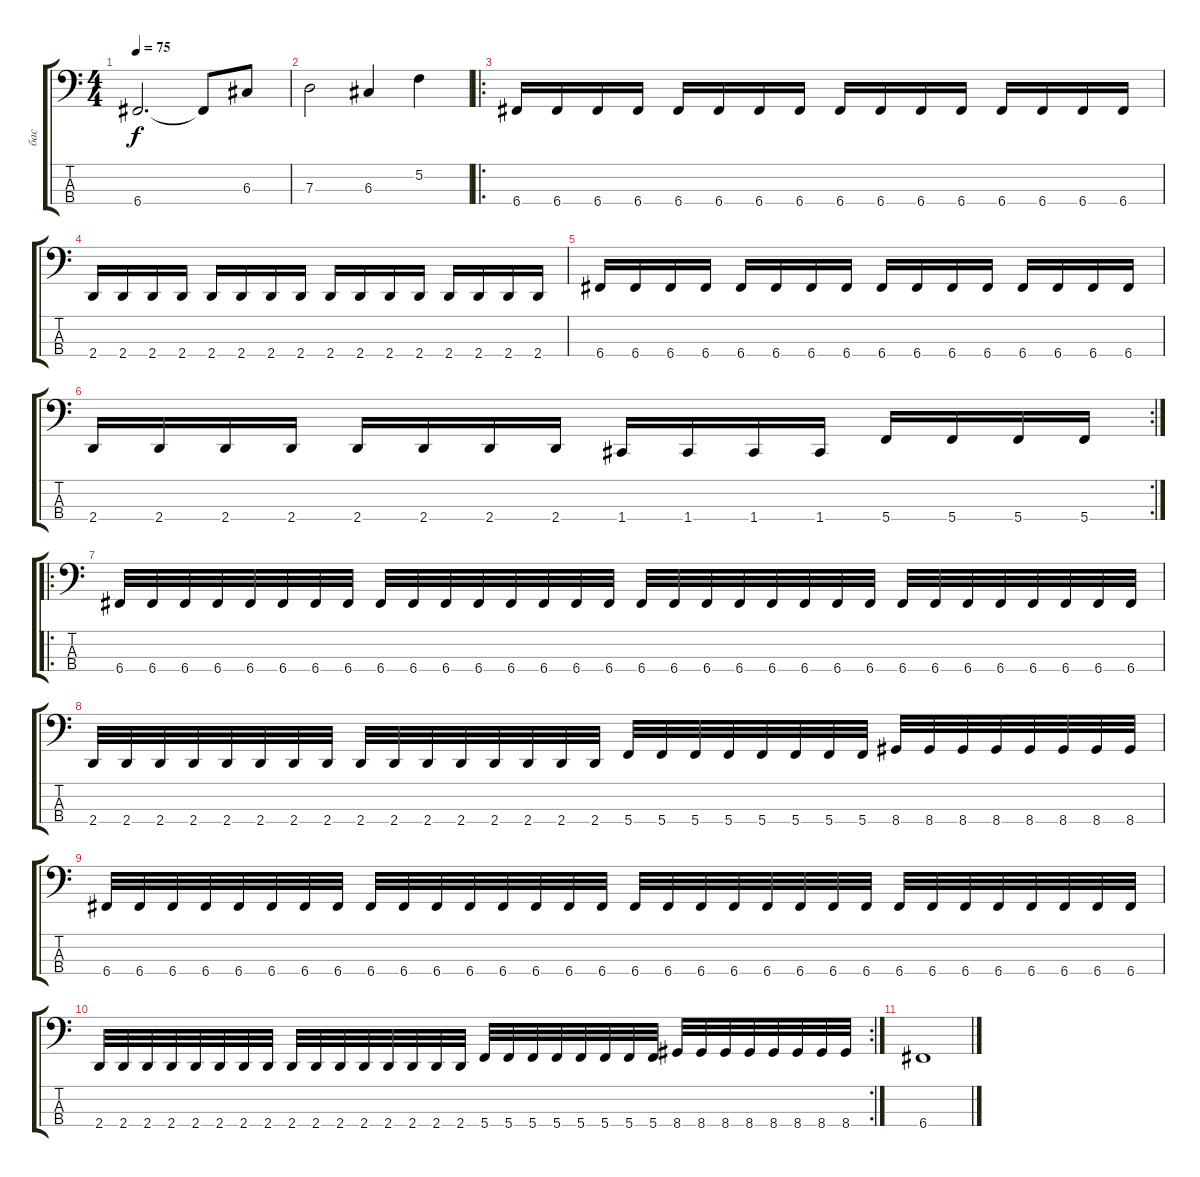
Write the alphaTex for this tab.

\track ("бас" "бас") {instrument electricbasspick}
\staff {score tabs}
\tuning (F2 C2 G1 C1) {hide}
\ts (4 4)
\tempo 75
\clef f4
\ks c
6.4.2{d dy f} 6.4{t}.8 6.3.8 |
7.3.2 6.3.4 5.2.4 |
\ro
6.4.16 6.4.16 6.4.16 6.4.16 6.4.16 6.4.16 6.4.16 6.4.16 6.4.16 6.4.16 6.4.16 6.4.16 6.4.16 6.4.16 6.4.16 6.4.16 |
2.4.16 2.4.16 2.4.16 2.4.16 2.4.16 2.4.16 2.4.16 2.4.16 2.4.16 2.4.16 2.4.16 2.4.16 2.4.16 2.4.16 2.4.16 2.4.16 |
6.4.16 6.4.16 6.4.16 6.4.16 6.4.16 6.4.16 6.4.16 6.4.16 6.4.16 6.4.16 6.4.16 6.4.16 6.4.16 6.4.16 6.4.16 6.4.16 |
\rc 2
2.4.16 2.4.16 2.4.16 2.4.16 2.4.16 2.4.16 2.4.16 2.4.16 1.4.16 1.4.16 1.4.16 1.4.16 5.4.16 5.4.16 5.4.16 5.4.16 |
\ro
6.4.32 6.4.32 6.4.32 6.4.32 6.4.32 6.4.32 6.4.32 6.4.32 6.4.32 6.4.32 6.4.32 6.4.32 6.4.32 6.4.32 6.4.32 6.4.32 6.4.32 6.4.32 6.4.32 6.4.32 6.4.32 6.4.32 6.4.32 6.4.32 6.4.32 6.4.32 6.4.32 6.4.32 6.4.32 6.4.32 6.4.32 6.4.32 |
2.4.32 2.4.32 2.4.32 2.4.32 2.4.32 2.4.32 2.4.32 2.4.32 2.4.32 2.4.32 2.4.32 2.4.32 2.4.32 2.4.32 2.4.32 2.4.32 5.4.32 5.4.32 5.4.32 5.4.32 5.4.32 5.4.32 5.4.32 5.4.32 8.4.32 8.4.32 8.4.32 8.4.32 8.4.32 8.4.32 8.4.32 8.4.32 |
6.4.32 6.4.32 6.4.32 6.4.32 6.4.32 6.4.32 6.4.32 6.4.32 6.4.32 6.4.32 6.4.32 6.4.32 6.4.32 6.4.32 6.4.32 6.4.32 6.4.32 6.4.32 6.4.32 6.4.32 6.4.32 6.4.32 6.4.32 6.4.32 6.4.32 6.4.32 6.4.32 6.4.32 6.4.32 6.4.32 6.4.32 6.4.32 |
\rc 2
2.4.32 2.4.32 2.4.32 2.4.32 2.4.32 2.4.32 2.4.32 2.4.32 2.4.32 2.4.32 2.4.32 2.4.32 2.4.32 2.4.32 2.4.32 2.4.32 5.4.32 5.4.32 5.4.32 5.4.32 5.4.32 5.4.32 5.4.32 5.4.32 8.4.32 8.4.32 8.4.32 8.4.32 8.4.32 8.4.32 8.4.32 8.4.32 |
6.4.1
